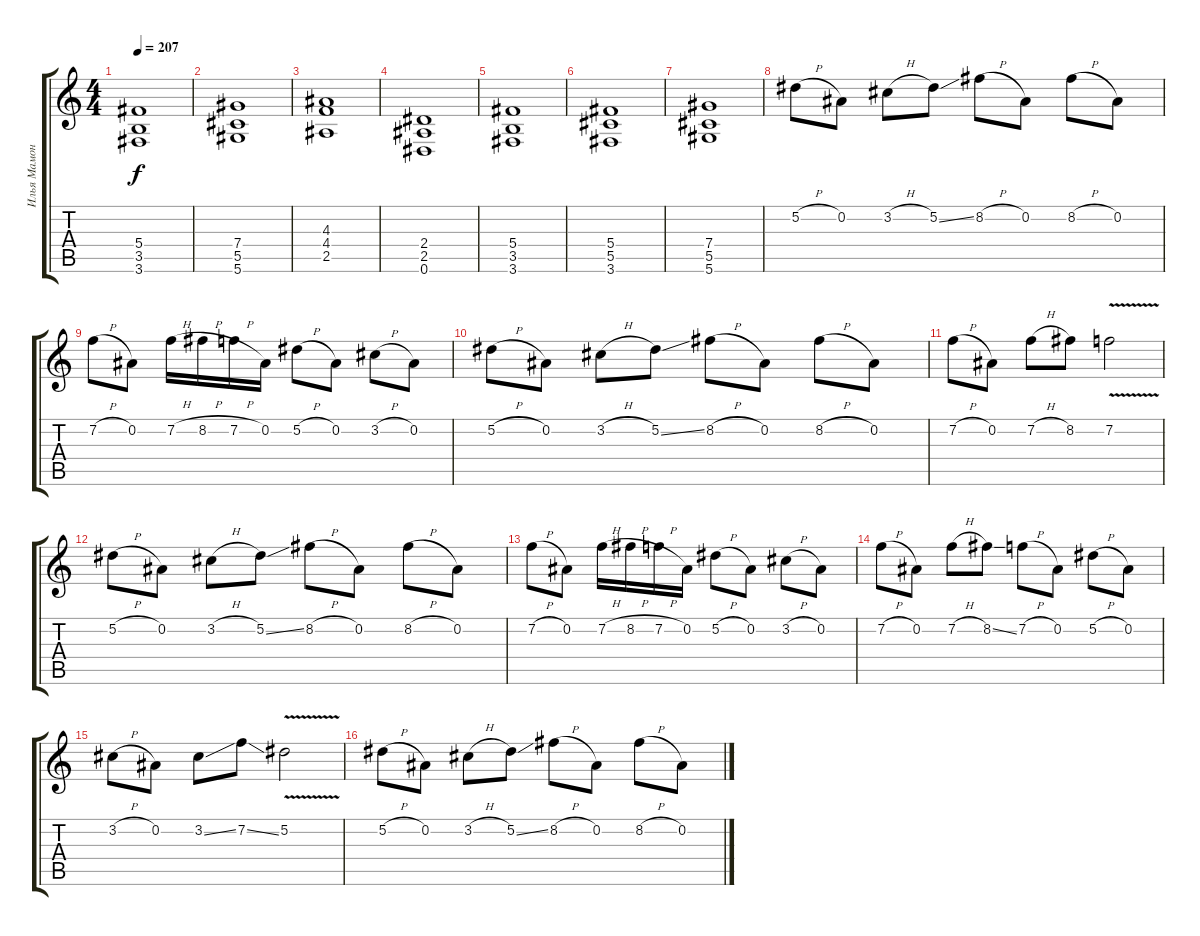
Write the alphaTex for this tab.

\track ("Илья Мамонтов" "Илья Мамон") {instrument distortionguitar}
\staff {score tabs}
\tuning (Eb4 Bb3 Gb3 Db3 Ab2 Eb2) {hide}
\ts (4 4)
\tempo 207
\clef g2
\ks c
(5.4 3.5 3.6).1{dy f} |
(7.4 5.5 5.6).1 |
(4.3 4.4 2.5).1 |
(2.4 2.5 0.6).1 |
(5.4 3.5 3.6).1 |
(5.4 5.5 3.6).1 |
(7.4 5.5 5.6).1 |
5.2{h}.8 0.2.8 3.2{h}.8 5.2{ss}.8 8.2{h}.8 0.2.8 8.2{h}.8 0.2.8 |
7.2{h}.8 0.2.8 7.2{h}.16 8.2{h}.16 7.2{h}.16 0.2.16 5.2{h}.8 0.2.8 3.2{h}.8 0.2.8 |
5.2{h}.8 0.2.8 3.2{h}.8 5.2{ss}.8 8.2{h}.8 0.2.8 8.2{h}.8 0.2.8 |
7.2{h}.8 0.2.8 7.2{h}.8 8.2.8 7.2{v}.2 |
5.2{h}.8 0.2.8 3.2{h}.8 5.2{ss}.8 8.2{h}.8 0.2.8 8.2{h}.8 0.2.8 |
7.2{h}.8 0.2.8 7.2{h}.16 8.2{h}.16 7.2{h}.16 0.2.16 5.2{h}.8 0.2.8 3.2{h}.8 0.2.8 |
7.2{h}.8 0.2.8 7.2{h}.8 8.2{ss}.8 7.2{h}.8 0.2.8 5.2{h}.8 0.2.8 |
3.2{h}.8 0.2.8 3.2{ss}.8 7.2{ss}.8 5.2{v}.2 |
5.2{h}.8 0.2.8 3.2{h}.8 5.2{ss}.8 8.2{h}.8 0.2.8 8.2{h}.8 0.2.8
